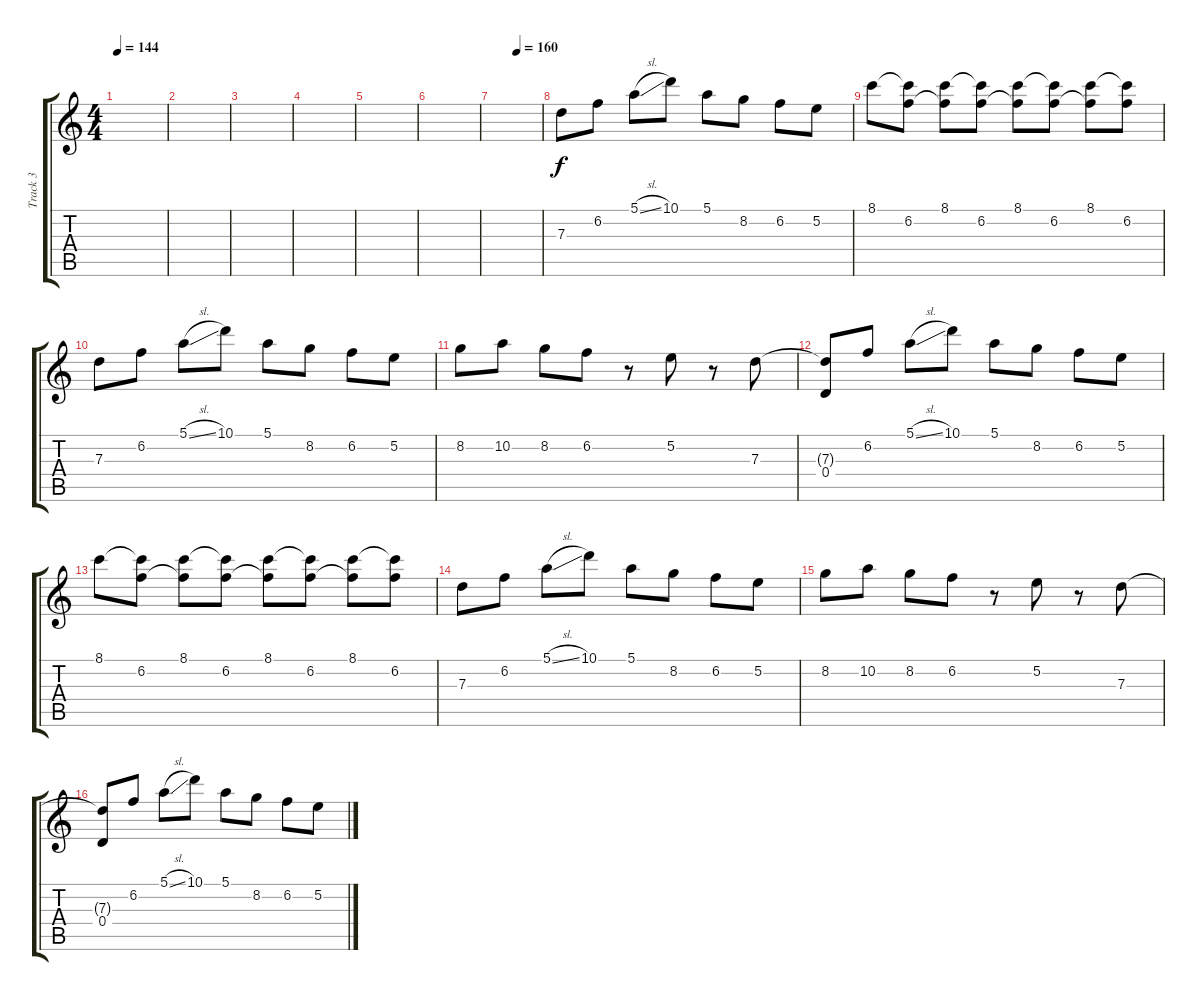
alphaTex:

\track ("Track 3" "Track 3") {instrument overdrivenguitar}
\staff {score tabs}
\tuning (E4 B3 G3 D3 A2 D2) {hide}
\ts (4 4)
\tempo 144
\clef g2
\ks c
|
|
|
|
|
|
\tempo (160 0.5)
|
7.3.8 6.2.8 5.1{sl}.8 10.1.8 5.1.8 8.2.8 6.2.8 5.2.8 |
8.1.8 (8.1{t} 6.2).8 (8.1 6.2{t}).8 (8.1{t} 6.2).8 (8.1 6.2{t}).8 (8.1{t} 6.2).8 (8.1 6.2{t}).8 (8.1{t} 6.2).8 |
7.3.8 6.2.8 5.1{sl}.8 10.1.8 5.1.8 8.2.8 6.2.8 5.2.8 |
8.2.8 10.2.8 8.2.8 6.2.8 r.8 5.2.8 r.8 7.3.8 |
(7.3{t} 0.4).8 6.2.8 5.1{sl}.8 10.1.8 5.1.8 8.2.8 6.2.8 5.2.8 |
8.1.8 (8.1{t} 6.2).8 (8.1 6.2{t}).8 (8.1{t} 6.2).8 (8.1 6.2{t}).8 (8.1{t} 6.2).8 (8.1 6.2{t}).8 (8.1{t} 6.2).8 |
7.3.8 6.2.8 5.1{sl}.8 10.1.8 5.1.8 8.2.8 6.2.8 5.2.8 |
8.2.8 10.2.8 8.2.8 6.2.8 r.8 5.2.8 r.8 7.3.8 |
(7.3{t} 0.4).8 6.2.8 5.1{sl}.8 10.1.8 5.1.8 8.2.8 6.2.8 5.2.8
